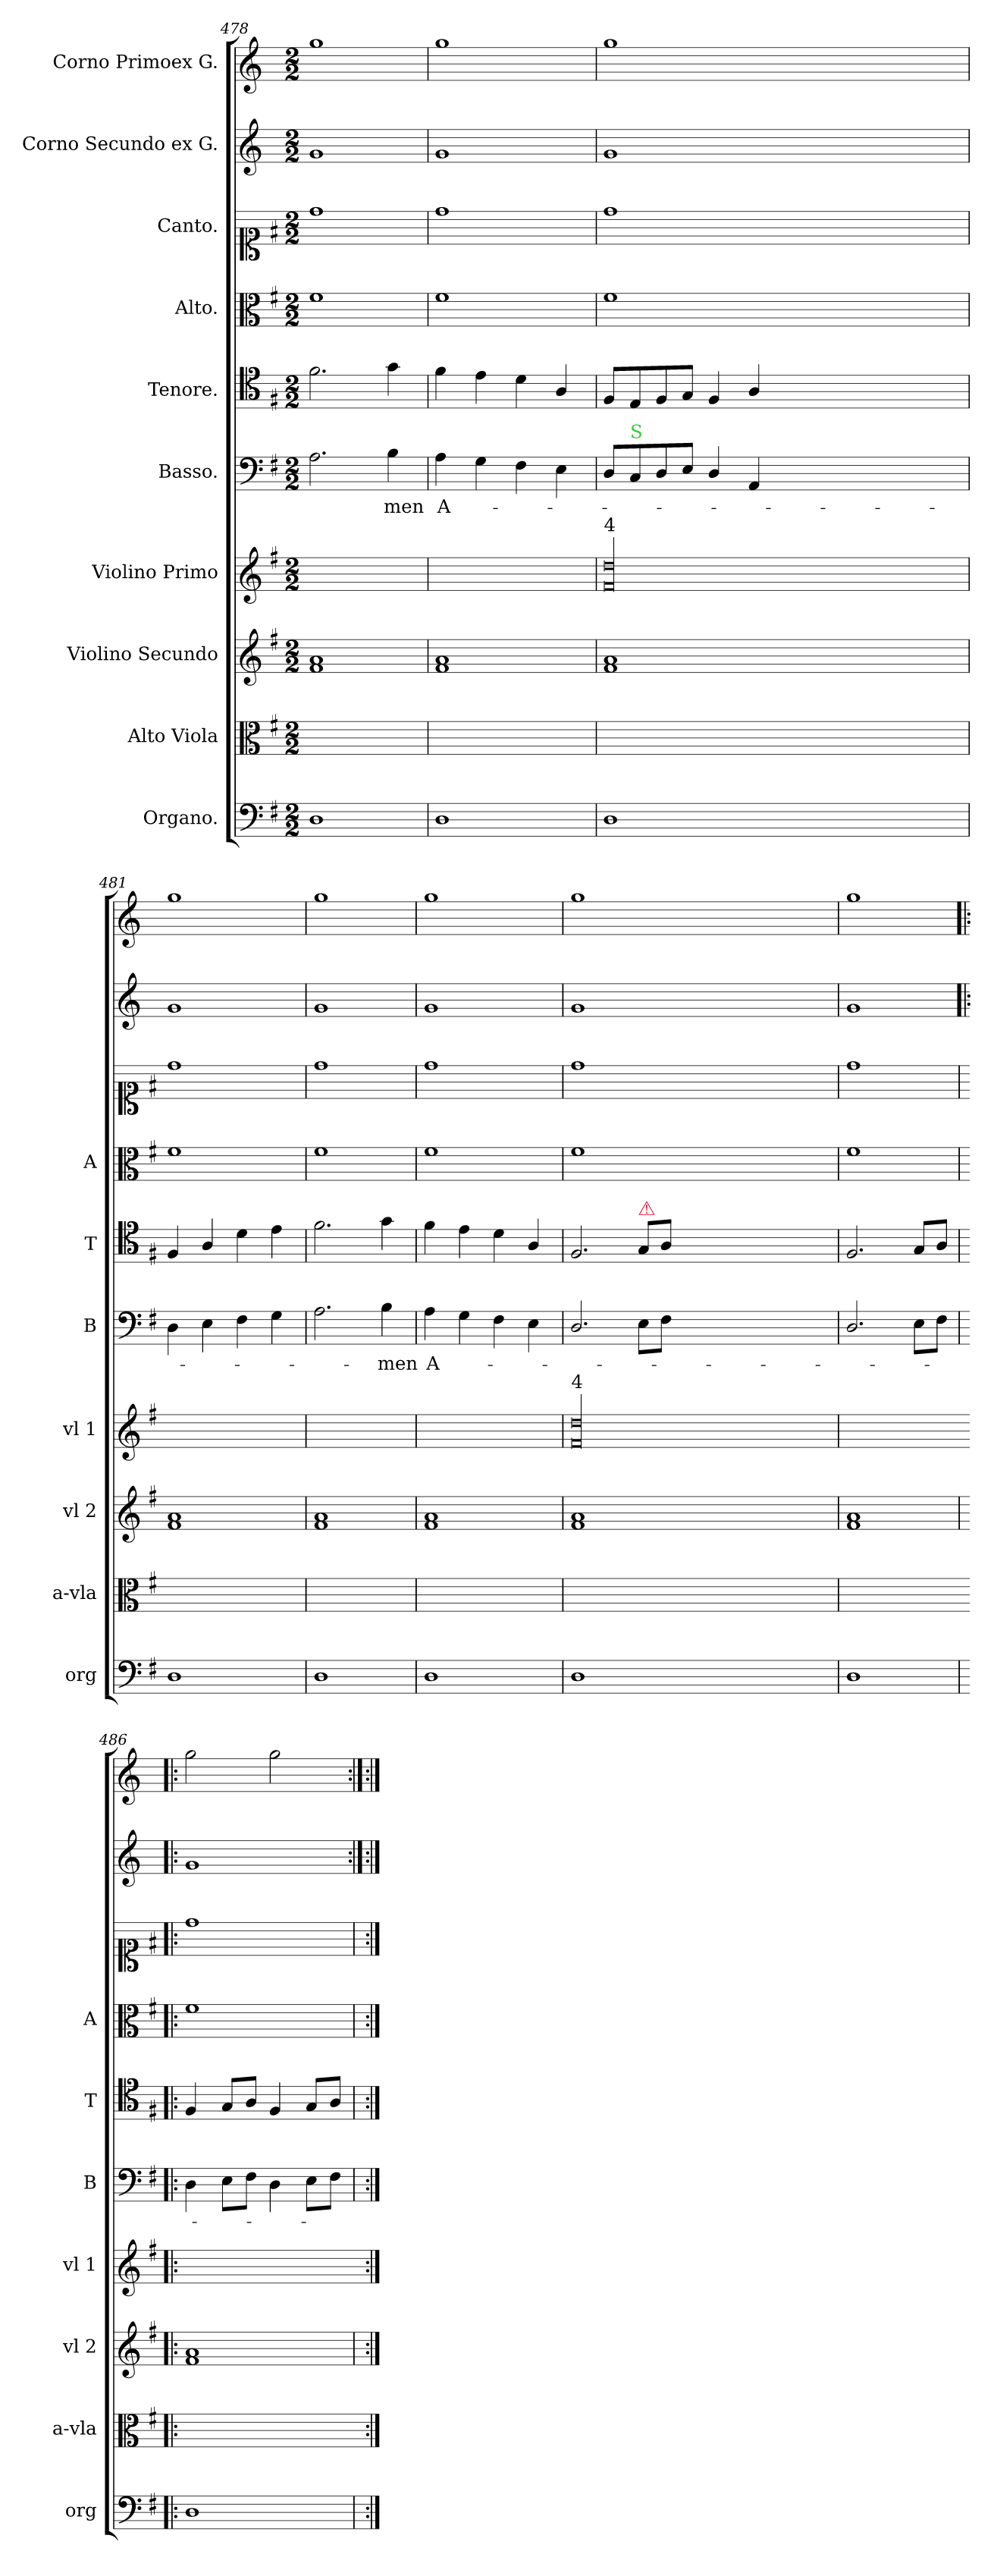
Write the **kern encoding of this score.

**kern	**kern	**kern	**kern	**kern	**text	**kern	**kern	**kern	**kern	**kern
*part10	*part9	*part8	*part7	*part6	*part6	*part5	*part4	*part3	*part2	*part1
*staff10	*staff9	*staff8	*staff7	*staff6	*staff6	*staff5	*staff4	*staff3	*staff2	*staff1
*I"Organo.	*I"Alto Viola	*I"Violino Secundo	*I"Violino Primo	*I"Basso.	*	*I"Tenore.	*I"Alto.	*I"Canto.	*I"Corno Secundo ex G.	*I"Corno Primoex G.
*I'org	*I'a-vla	*I'vl 2	*I'vl 1	*I'B	*	*I'T	*I'A	*	*	*
*clefF4	*clefC3	*clefG2	*clefG2	*clefF4	*	*clefC4	*clefC3	*clefC1	*clefG2	*clefG2
*	*	*	*	*	*	*	*	*	*ITrd3c5	*ITrd3c5
*k[f#]	*k[f#]	*k[f#]	*k[f#]	*k[f#]	*	*k[f#]	*k[f#]	*k[f#]	*k[f#]	*k[f#]
*G:	*	*G:	*G:	*G:	*	*G:	*G:	*G:	*G:	*G:
*M2/2	*M2/2	*M2/2	*M2/2	*M2/2	*	*M2/2	*M2/2	*M2/2	*M2/2	*M2/2
=478	=478	=478	=478	=478	=478	=478	=478	=478	=478	=478
1D	1ryy	1f# 1a	1ryy	2.A\	.	2.f#\	1f#	1dd	1d	1dd
.	.	.	.	4B\	-men	4g\	.	.	.	.
=479	=479	=479	=479	=479	=479	=479	=479	=479	=479	=479
1D	1ryy	1f# 1a	1ryy	4A\	A-	4f#\	1f#	1dd	1d	1dd
.	.	.	.	4G\	.	4e\	.	.	.	.
.	.	.	.	4F#\	.	4d\	.	.	.	.
.	.	.	.	4E\	.	4A/	.	.	.	.
=480	=480	=480	=480	=480	=480	=480	=480	=480	=480	=480
!	!	!	!LO:TX:a:t=4	!	!	!	!	!	!	!
1D	1ryy	1f# 1a	00f# 00dd	8D/L	.	8F#/L	1f#	1dd	1d	1dd
!	!	!	!	!LO:TX:a:color=limegreen:t=S	!	!	!	!	!	!
.	.	.	.	8C/	.	8E/	.	.	.	.
.	.	.	.	8D/	.	8F#/	.	.	.	.
.	.	.	.	8E/J	.	8G/J	.	.	.	.
.	.	.	.	4D/	.	4F#/	.	.	.	.
.	.	.	.	4AA/	.	4A/	.	.	.	.
0.ryy	0.ryy	0.ryy	.	0.ryy	.	0.ryy	0.ryy	0.ryy	0.ryy	0.ryy
=481	=481	=481	=481	=481	=481	=481	=481	=481	=481	=481
1D	1ryy	1f# 1a	1ryy	4D\	.	4F#/	1f#	1dd	1d	1dd
.	.	.	.	4E\	.	4A/	.	.	.	.
.	.	.	.	4F#\	.	4d\	.	.	.	.
.	.	.	.	4G\	.	4e\	.	.	.	.
=482	=482	=482	=482	=482	=482	=482	=482	=482	=482	=482
1D	1ryy	1f# 1a	1ryy	2.A\	.	2.f#\	1f#	1dd	1d	1dd
.	.	.	.	4B\	-men	4g\	.	.	.	.
=483	=483	=483	=483	=483	=483	=483	=483	=483	=483	=483
1D	1ryy	1f# 1a	1ryy	4A\	A-	4f#\	1f#	1dd	1d	1dd
.	.	.	.	4G\	.	4e\	.	.	.	.
.	.	.	.	4F#\	.	4d\	.	.	.	.
.	.	.	.	4E\	.	4A/	.	.	.	.
=484	=484	=484	=484	=484	=484	=484	=484	=484	=484	=484
!	!	!	!LO:TX:a:t=4	!	!	!	!	!	!	!
1D	1ryy	1f# 1a	00f# 00dd	2.D/	.	2.F#/	1f#	1dd	1d	1dd
!	!	!	!	!	!	!LO:TX:a:color=crimson:t=⚠	!	!	!	!
.	.	.	.	8E\L	.	8G/L	.	.	.	.
.	.	.	.	8F#\J	.	8A/J	.	.	.	.
0.ryy	0.ryy	0.ryy	.	0.ryy	.	0.ryy	0.ryy	0.ryy	0.ryy	0.ryy
=485	=485	=485	=485	=485	=485	=485	=485	=485	=485	=485
1D	1ryy	1f# 1a	1ryy	2.D/	.	2.F#/	1f#	1dd	1d	1dd
.	.	.	.	8E\L	.	8G/L	.	.	.	.
.	.	.	.	8F#\J	.	8A/J	.	.	.	.
=486	=486	=486	=486	=486	=486!|:	=486	=486	=486	=486!|:	=486!|:
1D	1ryy	1f# 1a	1ryy	4D\	.	4F#/	1f#	1dd	1d	2dd\
.	.	.	.	8E\L	.	8G/L	.	.	.	.
.	.	.	.	8F#\J	.	8A/J	.	.	.	.
.	.	.	.	4D\	.	4F#/	.	.	.	2dd\
.	.	.	.	8E\L	.	8G/L	.	.	.	.
.	.	.	.	8F#\J	.	8A/J	.	.	.	.
=	=	=	=	=	=:|!	=	=	=	=:|!	=:|!
*-	*-	*-	*-	*-	*-	*-	*-	*-	*-	*-
